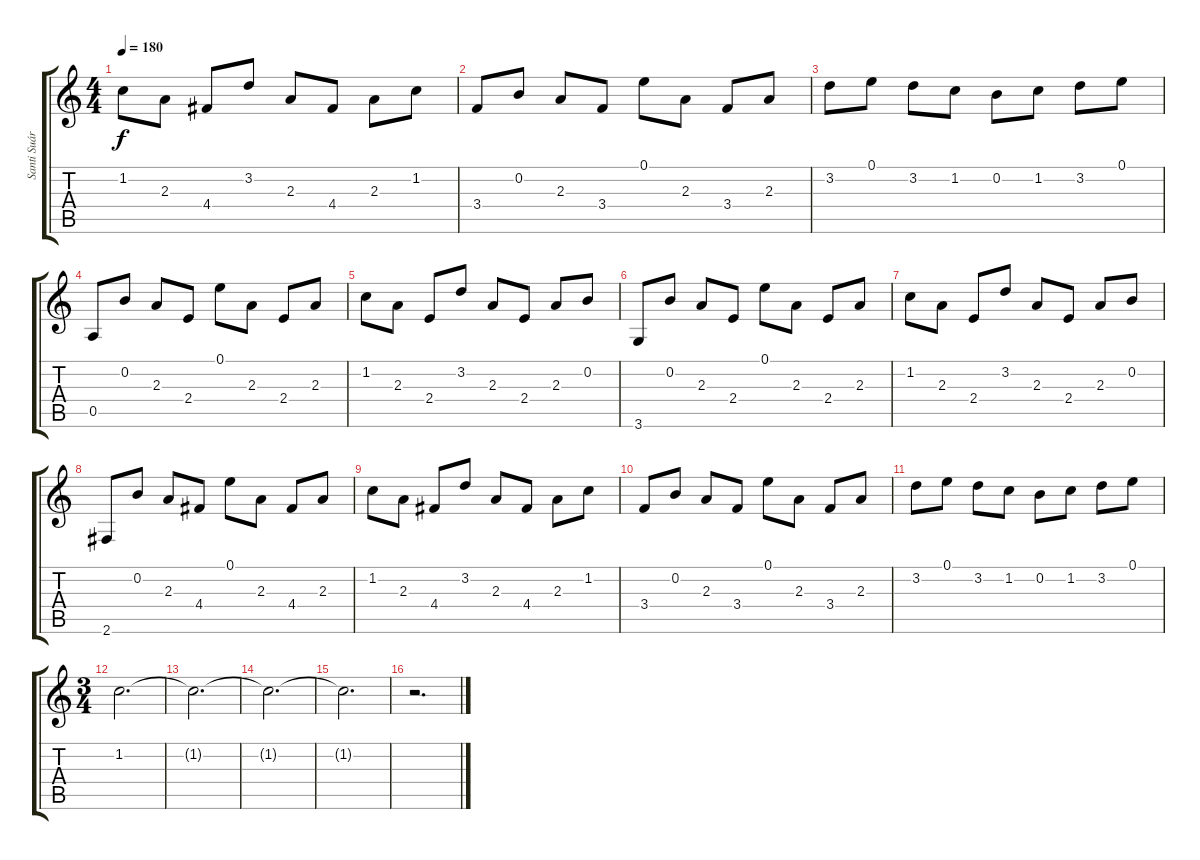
\track ("Santi Suárez" "Santi Suár") {instrument overdrivenguitar}
\staff {score tabs}
\tuning (E4 B3 G3 D3 A2 E2) {hide}
\ts (4 4)
\tempo 180
\clef g2
\ks c
1.2.8{dy f} 2.3.8 4.4.8 3.2.8 2.3.8 4.4.8 2.3.8 1.2.8 |
3.4.8 0.2.8 2.3.8 3.4.8 0.1.8 2.3.8 3.4.8 2.3.8 |
3.2.8 0.1.8 3.2.8 1.2.8 0.2.8 1.2.8 3.2.8 0.1.8 |
0.5.8 0.2.8 2.3.8 2.4.8 0.1.8 2.3.8 2.4.8 2.3.8 |
1.2.8 2.3.8 2.4.8 3.2.8 2.3.8 2.4.8 2.3.8 0.2.8 |
3.6.8 0.2.8 2.3.8 2.4.8 0.1.8 2.3.8 2.4.8 2.3.8 |
1.2.8 2.3.8 2.4.8 3.2.8 2.3.8 2.4.8 2.3.8 0.2.8 |
2.6.8 0.2.8 2.3.8 4.4.8 0.1.8 2.3.8 4.4.8 2.3.8 |
1.2.8 2.3.8 4.4.8 3.2.8 2.3.8 4.4.8 2.3.8 1.2.8 |
3.4.8 0.2.8 2.3.8 3.4.8 0.1.8 2.3.8 3.4.8 2.3.8 |
3.2.8 0.1.8 3.2.8 1.2.8 0.2.8 1.2.8 3.2.8 0.1.8 |
\ts (3 4)
1.2.2{d} |
1.2{t}.2{d} |
1.2{t}.2{d} |
1.2{t}.2{d} |
r.2{d}
